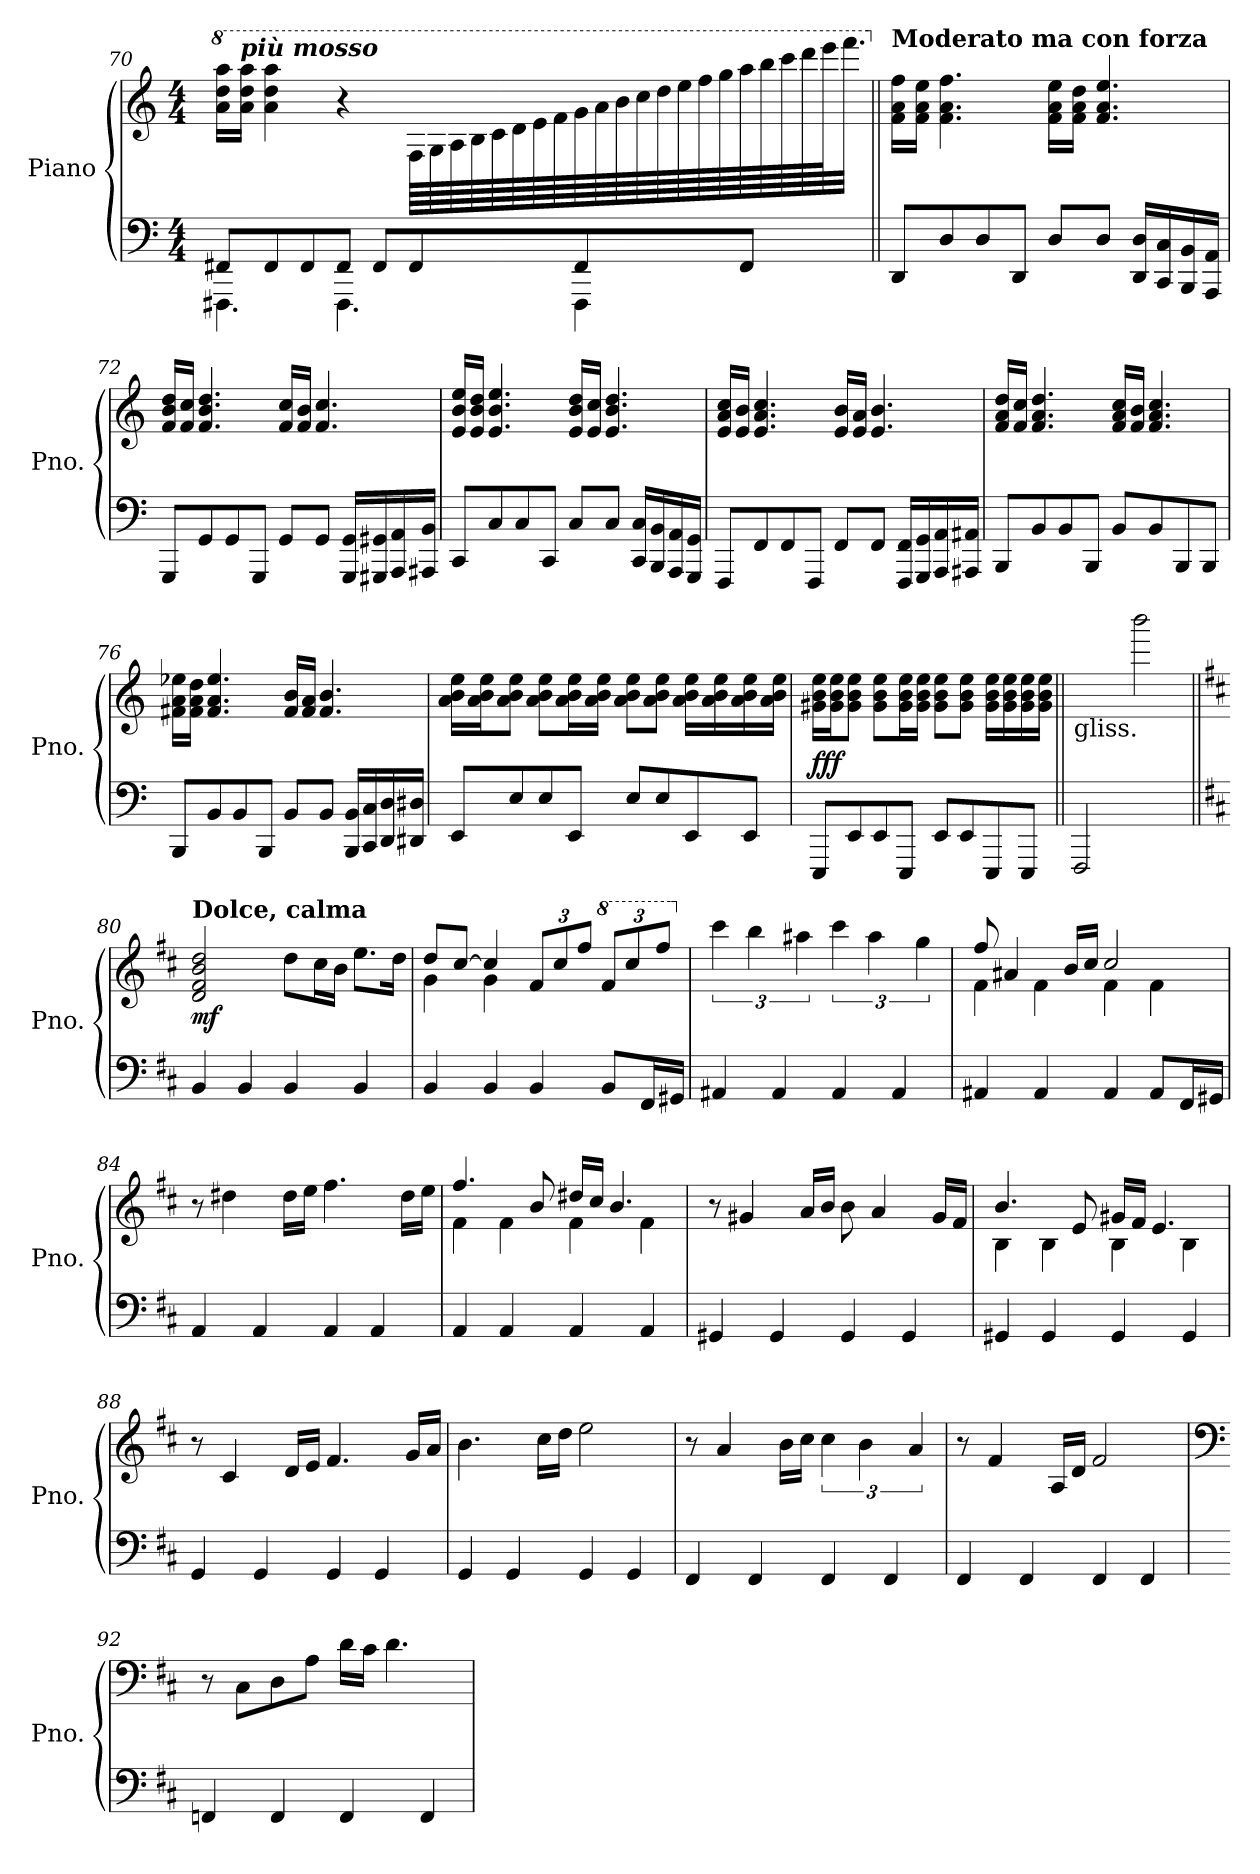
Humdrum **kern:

**kern	**kern	**dynam
*part1	*part1	*part1
*staff2	*staff1	*staff1/2
*I"Piano	*	*
*I'Pno.	*	*
!!LO:LB:g=z
*clefF4	*clefG2	*
*k[]	*k[]	*
*M4/4	*M4/4	*
=70	=70	=70
*^	*	*
*	*	*8va	*
8FF#X/L	4.FFF#X\	16aa\ 16ddd\ 16aaa\LL	.
!	!	!LO:TX:a:Bi:t=più mosso	!
.	.	16aa\ 16ddd\ 16aaa\JJ	.
8FF#/	.	4aa\ 4ddd\ 4aaa\	.
8FF#/	.	.	.
8FF#/J	4.FFF#\	4r	.
8FF#/L	.	.	.
8FF#/	.	64f\LLLL	.
.	.	64g\	.
.	.	64a\	.
.	.	64b\	.
.	.	64cc\	.
.	.	64dd\	.
.	.	64ee\	.
.	.	64ff\	.
8FF#/	4FFF#\	64gg\	.
.	.	64aa\	.
.	.	64bb\	.
.	.	64ccc\	.
.	.	64ddd\	.
.	.	64eee\	.
.	.	64fff\	.
.	.	64ggg\	.
8FF#/J	.	64aaa\	.
.	.	64bbb\	.
.	.	64cccc\	.
.	.	64dddd\	.
.	.	64eeee\J	.
.	.	32.ffff\JJJ	.
*v	*v	*	*
!!LO:LB:g=z
=71||	=71||	=71||
*	*X8va	*
!	!LO:TX:a:B:t=Moderato ma con forza	!
8DD/L	16f\ 16a\ 16ff\LL	.
.	16f\ 16a\ 16ee\JJ	.
8D/	4.f\ 4.a\ 4.ff\	.
8D/	.	.
8DD/J	.	.
8D/L	16f\ 16a\ 16ee\LL	.
.	16f\ 16a\ 16dd\JJ	.
8D/J	4.f/ 4.a/ 4.ee/	.
16DD/ 16D/LL	.	.
16CC/ 16C/	.	.
16BBB/ 16BB/	.	.
16AAA/ 16AA/JJ	.	.
=72	=72	=72
8GGG/L	16f/ 16b/ 16dd/LL	.
.	16f/ 16cc/JJ	.
8GG/	4.f/ 4.b/ 4.dd/	.
8GG/	.	.
8GGG/J	.	.
8GG/L	16f/ 16cc/LL	.
.	16f/ 16b/JJ	.
8GG/J	4.f/ 4.cc/	.
16GGG/ 16GG/LL	.	.
16GGG#X/ 16GG#X/	.	.
16AAA/ 16AA/	.	.
16AAA#X/ 16BB/JJ	.	.
=73	=73	=73
8CC/L	16e/ 16b/ 16ee/LL	.
.	16e/ 16b/ 16dd/JJ	.
8C/	4.e/ 4.b/ 4.ee/	.
8C/	.	.
8CC/J	.	.
8C/L	16e/ 16b/ 16dd/LL	.
.	16e/ 16cc/JJ	.
8C/J	4.e/ 4.b/ 4.dd/	.
16CC/ 16C/LL	.	.
16BBB/ 16BB/	.	.
16AAA/ 16AA/	.	.
16GGG/ 16GG/JJ	.	.
!!LO:PB:g=z
=74	=74	=74
8FFF/L	16e/ 16a/ 16cc/LL	.
.	16e/ 16b/JJ	.
8FF/	4.e/ 4.a/ 4.cc/	.
8FF/	.	.
8FFF/J	.	.
8FF/L	16e/ 16b/LL	.
.	16e/ 16a/JJ	.
8FF/J	4.e/ 4.b/	.
16FFF/ 16FF/LL	.	.
16GGG/ 16GG/	.	.
16AAA/ 16AA/	.	.
16AAA#X/ 16AA#X/JJ	.	.
=75	=75	=75
8BBB/L	16f/ 16a/ 16dd/LL	.
.	16f/ 16cc/JJ	.
8BB/	4.f/ 4.a/ 4.dd/	.
8BB/	.	.
8BBB/J	.	.
8BB/L	16f/ 16a/ 16cc/LL	.
.	16f/ 16b/JJ	.
8BB/	4.f/ 4.a/ 4.cc/	.
8BBB/	.	.
8BBB/J	.	.
=76	=76	=76
8BBB/L	16f#X\ 16a\ 16ee-X\LL	.
.	16f#\ 16a\ 16dd\JJ	.
8BB/	4.f#/ 4.a/ 4.ee-/	.
8BB/	.	.
8BBB/J	.	.
8BB/L	16f#/ 16b/LL	.
.	16f#/ 16a/JJ	.
8BB/J	4.f#/ 4.b/	.
16BBB/ 16BB/LL	.	.
16CC/ 16C/	.	.
16DD/ 16D/	.	.
16DD#X/ 16D#X/JJ	.	.
!!LO:LB:g=z
=77	=77	=77
8EE/L	16a\ 16b\ 16ee\LL	.
.	16a\ 16b\ 16ee\J	.
8E/	8a\ 8b\ 8ee\J	.
8E/	8a\ 8b\ 8ee\L	.
8EE/J	16a\ 16b\ 16ee\L	.
.	16a\ 16b\ 16ee\JJ	.
8E/L	8a\ 8b\ 8ee\L	.
8E/	8a\ 8b\ 8ee\J	.
8EE/	16a\ 16b\ 16ee\LL	.
.	16a\ 16b\ 16ee\	.
8EE/J	16a\ 16b\ 16ee\	.
.	16a\ 16b\ 16ee\JJ	.
=78	=78	=78
!	!	!LO:DY:a=2
8EEE/L	16g#X\ 16b\ 16ee\LL	fff
.	16g#\ 16b\ 16ee\J	.
8EE/	8g#\ 8b\ 8ee\J	.
8EE/	8g#\ 8b\ 8ee\L	.
8EEE/J	16g#\ 16b\ 16ee\L	.
.	16g#\ 16b\ 16ee\JJ	.
8EE/L	8g#\ 8b\ 8ee\L	.
8EE/	8g#\ 8b\ 8ee\J	.
8EEE/	16g#\ 16b\ 16ee\LL	.
.	16g#\ 16b\ 16ee\	.
8EEE/J	16g#\ 16b\ 16ee\	.
.	16g#\ 16b\ 16ee\JJ	.
=79||	=79||	=79||
!	!LO:TX:b:t=gliss.	!
2FFF/	2ryy	.
2ryy	2bbb\	.
!!LO:LB:g=z
=80||	=80||	=80||
*k[f#c#]	*k[f#c#]	*
!	!LO:TX:a:B:t=Dolce, calma	!
!	!	!LO:DY:b
4BB/	2d/ 2f#/ 2b/ 2dd/	mf
4BB/	.	.
4BB/	8dd\L	.
.	16cc#\L	.
.	16b\JJ	.
4BB/	8.ee\L	.
.	16dd\Jk	.
=81	=81	=81
*	*^	*
4BB/	8dd/L	4g\	.
.	[8cc#/J	.	.
4BB/	4cc#/]	4g\	.
*	*Xbrackettup	*	*
4BB/	12f#/L	2ryy	.
.	12cc#/	.	.
.	12ff#/J	.	.
*	*8va	*	*
8BB/L	12ff#/L	.	.
.	12ccc#/	.	.
16FF#/L	.	.	.
.	12fff#/J	.	.
16GG#X/JJ	.	.	.
*	*v	*v	*
=82	=82	=82
*	*X8va	*
*	*brackettup	*
4AA#X/	6ccc#\	.
.	6bb\	.
4AA#/	.	.
.	6aa#X\	.
4AA#/	6ccc#\	.
.	6aa#\	.
4AA#/	.	.
.	6gg\	.
=83	=83	=83
*	*^	*
4AA#X/	8ff#/	4f#\	.
.	4a#X/	.	.
4AA#/	.	4f#\	.
.	16b/LL	.	.
.	16cc#/JJ	.	.
4AA#/	2cc#/	4f#\	.
8AA#/L	.	4f#\	.
16FF#/L	.	.	.
16GG#X/JJ	.	.	.
*	*v	*v	*
!!LO:LB:g=z
=84	=84	=84
4AA/	8r	.
.	4dd#X\	.
4AA/	.	.
.	16dd#\LL	.
.	16ee\JJ	.
4AA/	4.ff#\	.
4AA/	.	.
.	16dd#\LL	.
.	16ee\JJ	.
=85	=85	=85
*	*^	*
4AA/	4.ff#/	4f#\	.
4AA/	.	4f#\	.
.	8b/	.	.
4AA/	16dd#X/LL	4f#\	.
.	16cc#/JJ	.	.
.	4.b/	.	.
4AA/	.	4f#\	.
*	*v	*v	*
=86	=86	=86
4GG#X/	8r	.
.	4g#X/	.
4GG#/	.	.
.	16a/LL	.
.	16b/JJ	.
4GG#/	8b\	.
.	4a/	.
4GG#/	.	.
.	16g#/LL	.
.	16f#/JJ	.
=87	=87	=87
*	*^	*
4GG#X/	4.b/	4B\	.
4GG#/	.	4B\	.
.	8e/	.	.
4GG#/	16g#X/LL	4B\	.
.	16f#/JJ	.	.
.	4.e/	.	.
4GG#/	.	4B\	.
*	*v	*v	*
!!LO:LB:g=z
=88	=88	=88
4GG/	8r	.
.	4c#/	.
4GG/	.	.
.	16d/LL	.
.	16e/JJ	.
4GG/	4.f#/	.
4GG/	.	.
.	16g/LL	.
.	16a/JJ	.
=89	=89	=89
4GG/	4.b\	.
4GG/	.	.
.	16cc#\LL	.
.	16dd\JJ	.
4GG/	2ee\	.
4GG/	.	.
=90	=90	=90
4FF#/	8r	.
.	4a/	.
4FF#/	.	.
.	16b\LL	.
.	16cc#\JJ	.
4FF#/	6cc#\	.
.	6b\	.
4FF#/	.	.
.	6a/	.
=91	=91	=91
4FF#/	8r	.
.	4f#/	.
4FF#/	.	.
.	16A/LL	.
.	16d/JJ	.
4FF#/	2f#/	.
4FF#/	.	.
=92	=92	=92
*	*clefF4	*
4FFn/	8r	.
.	8C#\L	.
4FF/	8D\	.
.	8A\J	.
4FF/	16d\LL	.
.	16c#\JJ	.
.	4.d\	.
4FF/	.	.
=	=	=
*-	*-	*-
